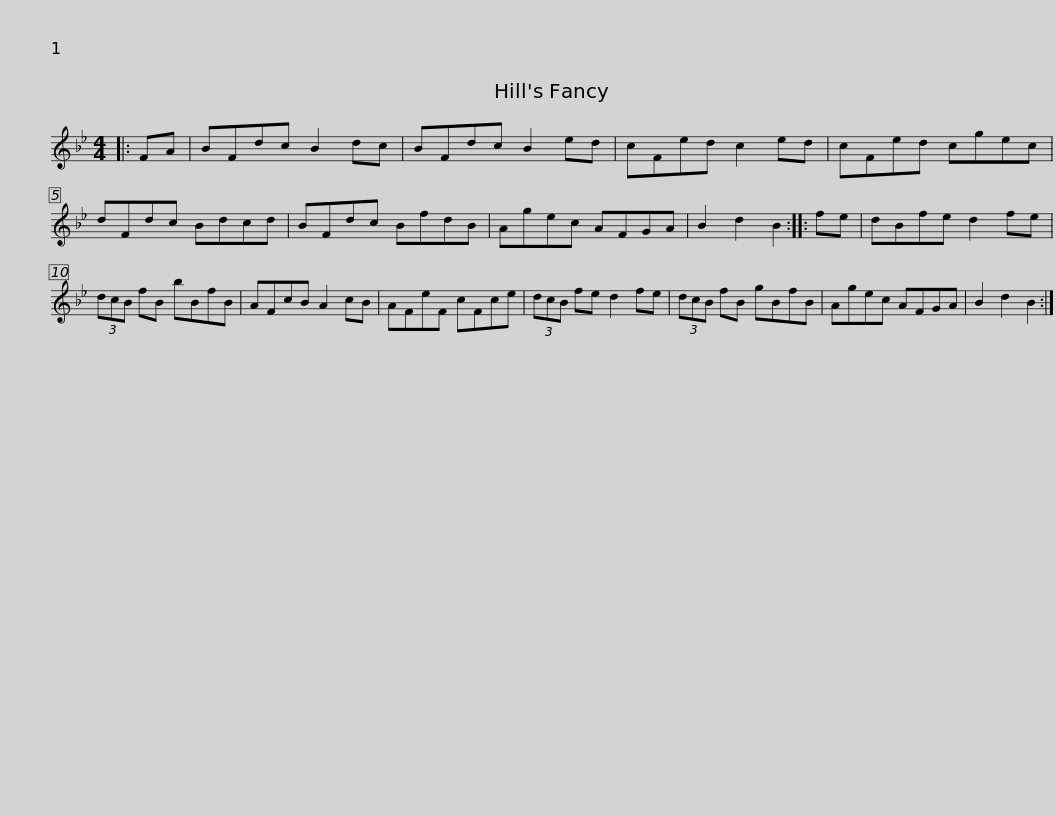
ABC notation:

X:1
L:1/8
M:4/4
I:linebreak $
K:Gmin
V:1 treble
V:1
|: FA | BFdc B2 dc | BFdc B2 ed | cFed c2 ed | cFed cgec | %5
 dFdc Bdcd |$ BFdc BfdB | Agec AFGA | B2 d2 B2 :: fe | %10
 dBfe d2 fe | (3dcB fB bBfB | AFcB A2 cB |$ AFeF cFce | (3dcB fe d2 fe | %15
 (3dcB fB gBfB | Agec AFGA | B2 d2 B2 :| %18
